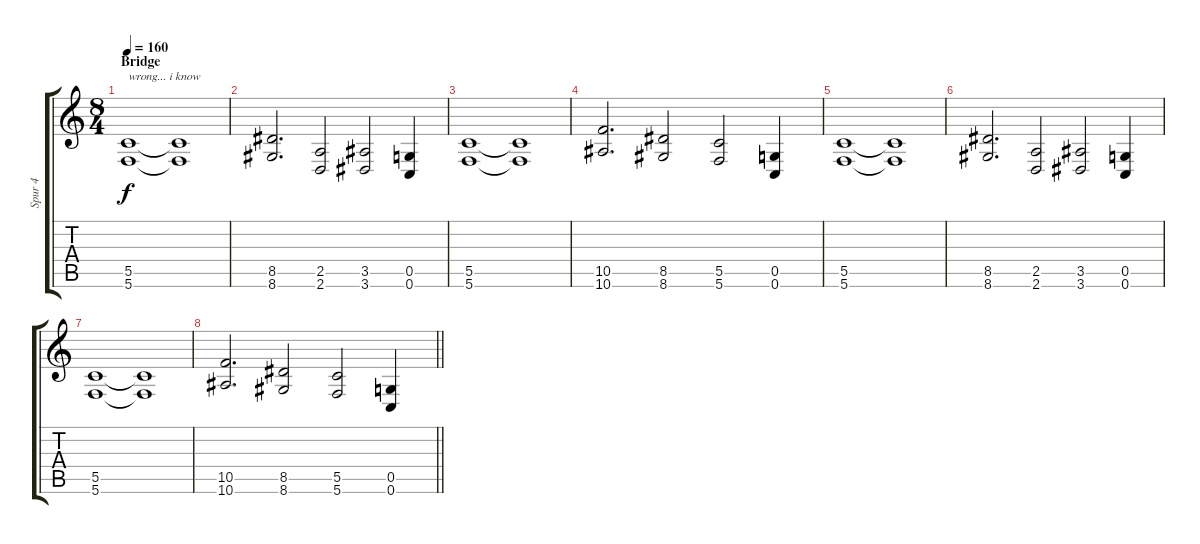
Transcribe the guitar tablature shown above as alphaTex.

\track ("Spur 4" "Spur 4") {instrument distortionguitar}
\staff {score tabs}
\tuning (D4 A3 F3 C3 G2 C2) {hide}
\ts (8 4)
\section ("" "Bridge")
\tempo 160
\clef g2
\ks c
(5.5 5.6).1{txt "wrong... i know" dy f} (5.5{t} 5.6{t}).1 |
(8.5 8.6).2{d} (2.5 2.6).2 (3.5 3.6).2 (0.5 0.6).4 |
(5.5 5.6).1 (5.5{t} 5.6{t}).1 |
(10.5 10.6).2{d} (8.5 8.6).2 (5.5 5.6).2 (0.5 0.6).4 |
(5.5 5.6).1 (5.5{t} 5.6{t}).1 |
(8.5 8.6).2{d} (2.5 2.6).2 (3.5 3.6).2 (0.5 0.6).4 |
(5.5 5.6).1 (5.5{t} 5.6{t}).1 |
\barLineRight lightlight
(10.5 10.6).2{d} (8.5 8.6).2 (5.5 5.6).2 (0.5 0.6).4
